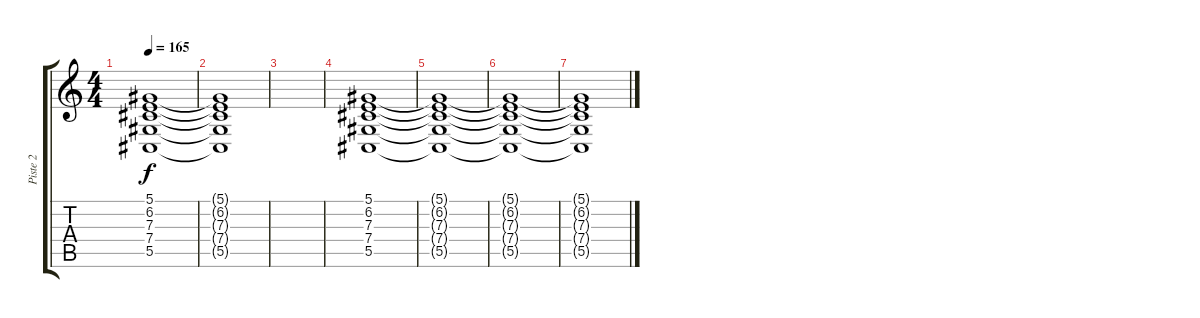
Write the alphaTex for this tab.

\track ("Piste 2" "Piste 2") {instrument stringensemble1}
\staff {score tabs}
\tuning (Eb4 Bb3 Gb3 Db3 Ab2 Eb2) {hide}
\ts (4 4)
\tempo 165
\clef g2
\ks c
(5.1 6.2 7.3 7.4 5.5).1{dy f} |
(5.1{t} 6.2{t} 7.3{t} 7.4{t} 5.5{t}).1 |
|
(5.1 6.2 7.3 7.4 5.5).1{volume 0} |
(5.1{t} 6.2{t} 7.3{t} 7.4{t} 5.5{t}).1 |
(5.1{t} 6.2{t} 7.3{t} 7.4{t} 5.5{t}).1 |
(5.1{t} 6.2{t} 7.3{t} 7.4{t} 5.5{t}).1
